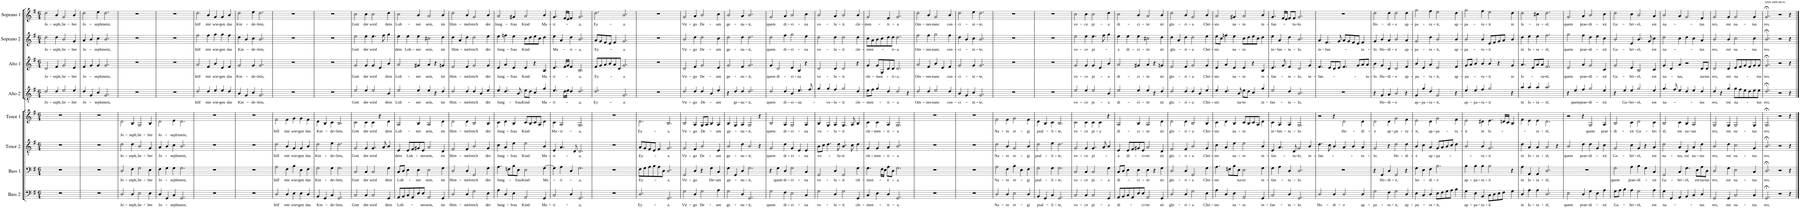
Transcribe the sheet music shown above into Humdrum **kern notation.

**kern	**text	**kern	**text	**kern	**text	**kern	**text	**kern	**text	**kern	**text	**kern	**text	**kern	**text
*part8	*part8	*part7	*part7	*part6	*part6	*part5	*part5	*part4	*part4	*part3	*part3	*part2	*part2	*part1	*part1
*staff8	*staff8	*staff7	*staff7	*staff6	*staff6	*staff5	*staff5	*staff4	*staff4	*staff3	*staff3	*staff2	*staff2	*staff1	*staff1
*I"Bass 2	*	*I"Bass 1	*	*I"Tenor 2	*	*I"Tenor 1	*	*I"Alto 2	*	*I"Alto 1	*	*I"Soprano 2	*	*I"Soprano 1	*
*I'B2	*	*I'B1	*	*I'T2	*	*I'T1	*	*I'A2	*	*I'A1	*	*I'S2	*	*I'S1	*
*clefF4	*	*clefF4	*	*clefGv2	*	*clefG2	*	*clefGv2	*	*clefG2	*	*clefG2	*	*clefG2	*
*Trd-7c-12	*	*Trd-7c-12	*	*	*	*	*	*Trd-7c-12	*	*Trd-7c-12	*	*Trd-7c-12	*	*Trd-7c-12	*
*k[f#]	*	*k[f#]	*	*k[f#]	*	*k[f#]	*	*k[f#]	*	*k[f#]	*	*k[f#]	*	*k[f#]	*
*M6/4	*	*M6/4	*	*M6/4	*	*M6/4	*	*M6/4	*	*M6/4	*	*M6/4	*	*M6/4	*
=1	=1	=1	=1	=1	=1	=1	=1	=1	=1	=1	=1	=1	=1	=1	=1
!	!	!	!	!	!	!	!	!	!LO:LY:b	!	!LO:LY:b	!	!LO:LY:b	!	!LO:LY:b
1.r	.	1.r	.	1.r	.	1.r	.	2d/	Jo-	2d/	Jo-	2dd\	Jo-	2dd\	Jo-
!	!	!	!	!	!	!	!	!	!LO:LY:b	!	!LO:LY:b	!	!LO:LY:b	!	!LO:LY:b
.	.	.	.	.	.	.	.	4d/	-seph,	4f#/	-seph,	4dd\	-seph,	4b/	-seph,
!	!	!	!	!	!	!	!	!	!LO:LY:b	!	!LO:LY:b	!	!LO:LY:b	!	!LO:LY:b
.	.	.	.	.	.	.	.	2e/	lie-	2g/	lie-	2b/	lie-	2g/	lie-
!	!	!	!	!	!	!	!	!	!LO:LY:b	!	!LO:LY:b	!	!LO:LY:b	!	!LO:LY:b
.	.	.	.	.	.	.	.	4e/	-ber	4e/	-ber	4g/	-ber	4b/	-ber
=2	=2	=2	=2	=2	=2	=2	=2	=2	=2	=2	=2	=2	=2	=2	=2
!	!	!	!	!	!	!	!	!	!LO:LY:b	!	!LO:LY:b	!	!LO:LY:b	!	!LO:LY:b
1.r	.	1.r	.	1.r	.	1.r	.	4d/	Jo-	4f#/	Jo-	4a/	Jo-	2dd\	Jo-
.	.	.	.	.	.	.	.	4G/	.	4g/	.	4b/	.	.	.
!	!	!	!	!	!	!	!	!	!LO:LY:b	!	!LO:LY:b	!	!LO:LY:b	!	!LO:LY:b
.	.	.	.	.	.	.	.	4c/	-seph	4g/	-seph	4cc\	-seph	4ee\	-seph
!	!	!	!	!	!	!	!	!	!LO:LY:b	!	!LO:LY:b	!	!LO:LY:b	!	!LO:LY:b
.	.	.	.	.	.	.	.	2.G/	mein,	2.g/	mein,	2.b/	mein,	2.dd\	mein,
=3	=3	=3	=3	=3	=3	=3	=3	=3	=3	=3	=3	=3	=3	=3	=3
!	!LO:LY:b	!	!LO:LY:b	!	!LO:LY:b	!	!LO:LY:b	!	!	!	!	!	!	!	!
2D/	Jo-	2D/	Jo-	2d\	Jo-	2d\	Jo-	1.r	.	1.r	.	1.r	.	1.r	.
!	!LO:LY:b	!	!LO:LY:b	!	!LO:LY:b	!	!LO:LY:b	!	!	!	!	!	!	!	!
4D/	-seph,	4F#\	-seph,	4d\	-seph,	4B/	-seph,	.	.	.	.	.	.	.	.
!	!LO:LY:b	!	!LO:LY:b	!	!LO:LY:b	!	!LO:LY:b	!	!	!	!	!	!	!	!
2E\	lie-	2G\	lie-	2B/	lie-	2G/	lie-	.	.	.	.	.	.	.	.
!	!LO:LY:b	!	!LO:LY:b	!	!LO:LY:b	!	!LO:LY:b	!	!	!	!	!	!	!	!
4E\	-ber	4E\	-ber	4G/	-ber	4B/	-ber	.	.	.	.	.	.	.	.
=4	=4	=4	=4	=4	=4	=4	=4	=4	=4	=4	=4	=4	=4	=4	=4
!	!LO:LY:b	!	!LO:LY:b	!	!LO:LY:b	!	!LO:LY:b	!	!	!	!	!	!	!	!
4D/	Jo-	4F#\	Jo-	4A/	Jo-	2d\	Jo-	1.r	.	1.r	.	1.r	.	1.r	.
4GG/	.	4G\	.	4B/	.	.	.	.	.	.	.	.	.	.	.
!	!LO:LY:b	!	!LO:LY:b	!	!LO:LY:b	!	!LO:LY:b	!	!	!	!	!	!	!	!
4C/	-seph	4G\	-seph	4c\	-seph	4e\	-seph	.	.	.	.	.	.	.	.
!	!LO:LY:b	!	!LO:LY:b	!	!LO:LY:b	!	!LO:LY:b	!	!	!	!	!	!	!	!
2.GG/	mein,	2.G\	mein,	2.B/	mein,	2.d\	mein,	.	.	.	.	.	.	.	.
=5	=5	=5	=5	=5	=5	=5	=5	=5	=5	=5	=5	=5	=5	=5	=5
!	!	!	!	!	!	!	!	!	!LO:LY:b	!	!LO:LY:b	!	!LO:LY:b	!	!LO:LY:b
1.r	.	1.r	.	1.r	.	1.r	.	2d/	hilf	2a/	hilf	2ff#\	hilf	2dd\	hilf
!	!	!	!	!	!	!	!	!	!LO:LY:b	!	!LO:LY:b	!	!LO:LY:b	!	!LO:LY:b
.	.	.	.	.	.	.	.	4d/	mir	4f#/	mir	4ff#\	mir	4b/	mir
!	!	!	!	!	!	!	!	!	!LO:LY:b	!	!LO:LY:b	!	!LO:LY:b	!	!LO:LY:b
.	.	.	.	.	.	.	.	4e/	wie-	4b/	wie-	4gg\	wie-	4g/	wie-
!	!	!	!	!	!	!	!	!	!LO:LY:b	!	!LO:LY:b	!	!LO:LY:b	!	!LO:LY:b
.	.	.	.	.	.	.	.	4e/	-gen	4e/	-gen	4gg\	-gen	4g/	-gen
!	!	!	!	!	!	!	!	!	!LO:LY:b	!	!LO:LY:b	!	!LO:LY:b	!	!LO:LY:b
.	.	.	.	.	.	.	.	4d/	das	4f#/	das	4ff#\	das	4b/	das
=6	=6	=6	=6	=6	=6	=6	=6	=6	=6	=6	=6	=6	=6	=6	=6
!	!	!	!	!	!	!	!	!	!LO:LY:b	!	!LO:LY:b	!	!LO:LY:b	!	!LO:LY:b
1.r	.	1.r	.	1.r	.	1.r	.	4B/	Kin-	2g/	Kin-	4dd\	Kin-	2dd\	Kin-
.	.	.	.	.	.	.	.	4G/	.	.	.	4b/	.	.	.
!	!	!	!	!	!	!	!	!	!LO:LY:b	!	!LO:LY:b	!	!LO:LY:b	!	!LO:LY:b
.	.	.	.	.	.	.	.	4c/	-de-	4g/	-de-	4cc\	-de-	4ee\	-de-
!	!	!	!	!	!	!	!	!	!LO:LY:b	!	!LO:LY:b	!	!LO:LY:b	!	!LO:LY:b
.	.	.	.	.	.	.	.	2.G/	-lein,	2.g/	-lein,	2.b/	-lein,	2.dd\	-lein,
=7	=7	=7	=7	=7	=7	=7	=7	=7	=7	=7	=7	=7	=7	=7	=7
!	!LO:LY:b	!	!LO:LY:b	!	!LO:LY:b	!	!LO:LY:b	!	!	!	!	!	!	!	!
2D/	hilf	2A\	hilf	2d\	hilf	2f#\	hilf	1.r	.	1.r	.	1.r	.	1.r	.
!	!LO:LY:b	!	!LO:LY:b	!	!LO:LY:b	!	!LO:LY:b	!	!	!	!	!	!	!	!
4D/	mir	4F#\	mir	4B/	mir	4f#\	mir	.	.	.	.	.	.	.	.
!	!LO:LY:b	!	!LO:LY:b	!	!LO:LY:b	!	!LO:LY:b	!	!	!	!	!	!	!	!
4E\	wie-	4B\	wie-	4G/	wie-	4g\	wie-	.	.	.	.	.	.	.	.
!	!LO:LY:b	!	!LO:LY:b	!	!LO:LY:b	!	!LO:LY:b	!	!	!	!	!	!	!	!
4E\	-gen	4E\	-gen	4G/	-gen	4g\	-gen	.	.	.	.	.	.	.	.
!	!LO:LY:b	!	!LO:LY:b	!	!LO:LY:b	!	!LO:LY:b	!	!	!	!	!	!	!	!
4D/	das	4F#\	das	4B/	das	4f#\	das	.	.	.	.	.	.	.	.
=8	=8	=8	=8	=8	=8	=8	=8	=8	=8	=8	=8	=8	=8	=8	=8
!	!LO:LY:b	!	!LO:LY:b	!	!LO:LY:b	!	!LO:LY:b	!	!	!	!	!	!	!	!
4BB/	Kin-	2G\	Kin-	2d\	Kin-	4d\	Kin-	1.r	.	1.r	.	1.r	.	1.r	.
4GG/	.	.	.	.	.	4B/	.	.	.	.	.	.	.	.	.
!	!LO:LY:b	!	!LO:LY:b	!	!LO:LY:b	!	!LO:LY:b	!	!	!	!	!	!	!	!
4C/	-de-	4G\	-de-	4e\	-de-	4c\	-de-	.	.	.	.	.	.	.	.
!	!LO:LY:b	!	!LO:LY:b	!	!LO:LY:b	!	!LO:LY:b	!	!	!	!	!	!	!	!
2.GG/	-lein,	2.G\	-lein,	2.d\	-lein,	2.B/	-lein,	.	.	.	.	.	.	.	.
=9	=9	=9	=9	=9	=9	=9	=9	=9	=9	=9	=9	=9	=9	=9	=9
!	!LO:LY:b	!	!LO:LY:b	!	!LO:LY:b	!	!LO:LY:b	!	!LO:LY:b	!	!LO:LY:b	!	!LO:LY:b	!	!LO:LY:b
2C/	Gott	2C/	Gott	2G/	Gott	2c\	Gott	2e/	Gott	2g/	Gott	2ee\	Gott	2cc\	Gott
!	!LO:LY:b	!	!LO:LY:b	!	!LO:LY:b	!	!LO:LY:b	!	!LO:LY:b	!	!LO:LY:b	!	!LO:LY:b	!	!LO:LY:b
4C/	der	4C/	der	4G/	der	4c\	der	4e/	der	4g/	der	4ee\	der	4cc\	der
!	!LO:LY:b	!	!LO:LY:b	!	!LO:LY:b	!	!LO:LY:b	!	!LO:LY:b	!	!LO:LY:b	!	!LO:LY:b	!	!LO:LY:b
2C/	wird	2C/	wird	4.G/	wird	4c\	wird	2e/	wird	4g/	wird	4.ee\	wird	2cc\	wird
.	.	.	.	.	.	4r	.	.	.	4e/	.	.	.	.	.
.	.	.	.	8A/	.	.	.	.	.	.	.	8ff#\	.	.	.
!	!LO:LY:b	!	!LO:LY:b	!	!	!	!LO:LY:b	!	!LO:LY:b	!	!LO:LY:b	!	!	!	!LO:LY:b
4GG/	dein	4G\	dein	4B/	.	4d\	dein	4B/	dein	4b/	dein	4gg\	.	4dd\	dein
=10	=10	=10	=10	=10	=10	=10	=10	=10	=10	=10	=10	=10	=10	=10	=10
!	!LO:LY:b	!	!LO:LY:b	!	!LO:LY:b	!	!LO:LY:b	!	!LO:LY:b	!	!LO:LY:b	!	!LO:LY:b	!	!LO:LY:b
8AA/L	Loh-	8C/L	Loh-	4E/	dein	2A/	Loh-	2e/	Loh-	2a/	Loh-	4ee\	dein	2cc\	Loh-
8BB/	.	8D/J	.	.	.	.	.	.	.	.	.	.	.	.	.
!	!	!	!	!	!LO:LY:b	!	!	!	!	!	!	!	!LO:LY:b	!	!
8C/	.	4E\	.	8E/L	Loh-	.	.	.	.	.	.	4ee\	Loh-	.	.
8AA/	.	.	.	8F#/	.	.	.	.	.	.	.	.	.	.	.
!	!	!	!LO:LY:b	!	!	!	!LO:LY:b	!	!LO:LY:b	!	!LO:LY:b	!	!LO:LY:b	!	!LO:LY:b
8E/	.	4E\	-ner	8G#X/	.	4B/	-ner	4e/	-ner	4g#X/	-ner	4ee\	-ner	4b/	-ner
!	!LO:LY:b	!	!	!	!LO:LY:b	!	!	!	!	!	!	!	!	!	!
8E/J	-ner	.	.	8E/J	-ner	.	.	.	.	.	.	.	.	.	.
!	!LO:LY:b	!	!LO:LY:b	!	!LO:LY:b	!	!LO:LY:b	!	!LO:LY:b	!	!LO:LY:b	!	!LO:LY:b	!	!LO:LY:b
2AA/	sein,	2E\	sein,	2A/	sein,	2A/	sein,	4e/	sein,	4a/	sein,	2cc#X\	sein,	2a/	sein,
.	.	.	.	.	.	.	.	4r	.	4r	.	.	.	.	.
!	!LO:LY:b	!	!LO:LY:b	!	!LO:LY:b	!	!LO:LY:b	!	!LO:LY:b	!	!LO:LY:b	!	!LO:LY:b	!	!LO:LY:b
4GG/	im	4G\	im	4D/	im	4d\	im	4d/	im	4gn/	im	4dd\	im	4b/	im
=11	=11	=11	=11	=11	=11	=11	=11	=11	=11	=11	=11	=11	=11	=11	=11
!	!LO:LY:b	!	!LO:LY:b	!	!LO:LY:b	!	!LO:LY:b	!	!LO:LY:b	!	!LO:LY:b	!	!LO:LY:b	!	!LO:LY:b
2D/	Him-	2D/	Him-	2F#/	Him-	2d\	Him-	2d/	Him-	2f#/	Him-	4dd\	Him-	2dd\	Him-
.	.	.	.	.	.	.	.	.	.	.	.	4a/	.	.	.
!	!LO:LY:b	!	!LO:LY:b	!	!LO:LY:b	!	!LO:LY:b	!	!LO:LY:b	!	!LO:LY:b	!	!LO:LY:b	!	!LO:LY:b
4D/	-mel	4D/	-mel	4F#/	-mel	4d\	-mel	4d/	-mel	4f#/	-mel	4dd\	-mel	4b/	-mel
!	!LO:LY:b	!	!LO:LY:b	!	!LO:LY:b	!	!LO:LY:b	!	!LO:LY:b	!	!LO:LY:b	!	!LO:LY:b	!	!LO:LY:b
2G\	reich	2GG/	reich	2B/	reich	2B/	reich	4d/	reich	2g/	reich	2dd\	reich	2g/	reich
.	.	.	.	.	.	.	.	4B/	.	.	.	.	.	.	.
!	!LO:LY:b	!	!LO:LY:b	!	!LO:LY:b	!	!LO:LY:b	!	!LO:LY:b	!	!LO:LY:b	!	!LO:LY:b	!	!LO:LY:b
4E\	der	4G\	der	4G/	der	4B/	der	4e/	der	4g/	der	4ee\	der	4b/	der
=12	=12	=12	=12	=12	=12	=12	=12	=12	=12	=12	=12	=12	=12	=12	=12
!	!LO:LY:b	!	!LO:LY:b	!	!LO:LY:b	!	!LO:LY:b	!	!LO:LY:b	!	!LO:LY:b	!	!LO:LY:b	!	!LO:LY:b
4A\	Jung-	4.A\	Jung-	4c\	Jung-	4c\	Jung-	4e/	Jung-	4e/	Jung-	4ee\	Jung-	2a/	Jung-
4D/	.	.	.	4A/	.	4d\	.	4.d/	.	4a/	.	4ffn\	.	.	.
.	.	8Fn\L	.	.	.	.	.	.	.	.	.	.	.	.	.
!	!LO:LY:b	!	!	!	!LO:LY:b	!	!LO:LY:b	!	!	!	!LO:LY:b	!	!LO:LY:b	!	!LO:LY:b
4E\	-frau	8B\	.	4e\	-frau	4B/	-frau	.	.	4e/	-frau	4ee\	-frau	4g#X/	-frau
!	!	!	!LO:LY:b	!	!	!	!	!	!LO:LY:b	!	!	!	!	!	!
.	.	8E\J	-frau	.	.	.	.	8B/	-frau	.	.	.	.	.	.
!	!LO:LY:b	!	!LO:LY:b	!	!LO:LY:b	!	!LO:LY:b	!	!LO:LY:b	!	!LO:LY:b	!	!LO:LY:b	!	!LO:LY:b
2AA/	Kind	2E\	Kind	2e\	Kind	8c/L	Kind	8e\L	Kind	4e/	Kind	8cc\L	Kind	2a/	Kind
.	.	.	.	.	.	8B/	.	8d\J	.	.	.	8dd\	.	.	.
.	.	.	.	.	.	8c/	.	4c/	.	4r	.	8ee\	.	.	.
.	.	.	.	.	.	8A/J	.	.	.	.	.	8cc\J	.	.	.
!	!LO:LY:b	!	!LO:LY:b	!	!LO:LY:b	!	!	!	!LO:LY:b	!	!LO:LY:b	!	!	!	!LO:LY:b
4GG/	Ma-	[4G\	Ma-	4B/	Ma-	4d\	.	4g/	Ma-	4B/	Ma-	4dd\	.	4b/	Ma-
=13	=13	=13	=13	=13	=13	=13	=13	=13	=13	=13	=13	=13	=13	=13	=13
!	!LO:LY:b	!	!	!	!LO:LY:b	!	!LO:LY:b	!	!LO:LY:b	!	!LO:LY:b	!	!LO:LY:b	!	!LO:LY:b
2C/	-ri-	4G\]	.	4E/	-ri-	4c\	Ma-	4.e/	-ri-	4.e/	-ri-	4ee\	Ma-	4.g/	-ri-
!	!	!	!LO:LY:b	!	!	!	!LO:LY:b	!	!	!	!	!	!	!	!
.	.	4A\	-ri-	4.A/	.	2A/	-ri-	.	.	.	.	4a/	.	.	.
.	.	.	.	.	.	.	.	16d\LL	.	16f#/LL	.	.	.	16f#/LL	.
.	.	.	.	.	.	.	.	16e\JJ	.	16g/JJ	.	.	.	16e/JJ	.
!	!	!	!	!	!	!	!	!	!	!	!	!	!LO:LY:b	!	!
4D/	.	4D/	.	.	.	.	.	4d/	.	4f#/	.	4dd\	-ri-	4f#/	.
.	.	.	.	8D/	.	.	.	.	.	.	.	.	.	.	.
!	!LO:LY:b	!	!LO:LY:b	!	!LO:LY:b	!	!LO:LY:b	!	!LO:LY:b	!	!LO:LY:b	!	!LO:LY:b	!	!LO:LY:b
2.GG/	-a,	2.G\	-a,	2.D/	-a,	2.G/	-a,	2.d/	-a,	2.B/	-a,	2.b/	-a,	2.g/	-a,
=14	=14	=14	=14	=14	=14	=14	=14	=14	=14	=14	=14	=14	=14	=14	=14
!	!	!	!	!	!	!	!	!	!LO:LY:b	!	!LO:LY:b	!	!LO:LY:b	!	!LO:LY:b
1.r	.	1.r	.	1.r	.	1.r	.	2.d/	Ey-	8f#/L	Ey-	8a/L	Ey-	2.dd\	Ey-
.	.	.	.	.	.	.	.	.	.	8g/	.	8g/	.	.	.
.	.	.	.	.	.	.	.	.	.	8a/	.	8f#/	.	.	.
.	.	.	.	.	.	.	.	.	.	8b/	.	8e/J	.	.	.
.	.	.	.	.	.	.	.	.	.	8a/	.	4f#/	.	.	.
.	.	.	.	.	.	.	.	.	.	8d/J	.	.	.	.	.
!	!	!	!	!	!	!	!	!	!LO:LY:b	!	!LO:LY:b	!	!LO:LY:b	!	!LO:LY:b
.	.	.	.	.	.	.	.	2.G/	-a.	2.g/	-a.	2.g/	-a.	2.b/	-a.
=15	=15	=15	=15	=15	=15	=15	=15	=15	=15	=15	=15	=15	=15	=15	=15
!	!LO:LY:b	!	!LO:LY:b	!	!LO:LY:b	!	!LO:LY:b	!	!	!	!	!	!	!	!
2.D/	Ey-	8F#\L	Ey-	8A/L	Ey-	2.d\	Ey-	1.r	.	1.r	.	1.r	.	1.r	.
.	.	8G\	.	8G/	.	.	.	.	.	.	.	.	.	.	.
.	.	8A\	.	8F#/	.	.	.	.	.	.	.	.	.	.	.
.	.	8B\	.	8E/J	.	.	.	.	.	.	.	.	.	.	.
.	.	8A\	.	4F#/	.	.	.	.	.	.	.	.	.	.	.
.	.	8D\J	.	.	.	.	.	.	.	.	.	.	.	.	.
!	!LO:LY:b	!	!LO:LY:b	!	!LO:LY:b	!	!LO:LY:b	!	!	!	!	!	!	!	!
2.GG/	-a.	2.D/	-a.	2.G/	-a.	2.B/	-a.	.	.	.	.	.	.	.	.
=16	=16	=16	=16	=16	=16	=16	=16	=16	=16	=16	=16	=16	=16	=16	=16
!	!LO:LY:b	!	!LO:LY:b	!	!LO:LY:b	!	!LO:LY:b	!	!LO:LY:b	!	!LO:LY:b	!	!LO:LY:b	!	!LO:LY:b
2G\	Vir-	2GG/	Vir-	2G/	Vir-	2B/	Vir-	2d/	Vir-	2d/	Vir-	2b/	Vir-	2g/	Vir-
!	!LO:LY:b	!	!LO:LY:b	!	!LO:LY:b	!	!LO:LY:b	!	!LO:LY:b	!	!LO:LY:b	!	!LO:LY:b	!	!LO:LY:b
4D/	-go	4D/	-go	4F#/	-go	4A/	-go	4d/	-go	4f#/	-go	4dd\	-go	4a/	-go
!	!LO:LY:b	!	!	!	!LO:LY:b	!	!LO:LY:b	!	!LO:LY:b	!	!LO:LY:b	!	!LO:LY:b	!	!LO:LY:b
2G\	De-	4r	.	2B/	De-	8G/L	De-	4d/	De-	2g/	De-	2dd\	De-	2b/	De-
.	.	.	.	.	.	8A/J	.	.	.	.	.	.	.	.	.
!	!	!	!LO:LY:b	!	!	!	!	!	!	!	!	!	!	!	!
.	.	4G\	De-	.	.	4B/	.	4B/	.	.	.	.	.	.	.
!	!LO:LY:b	!	!LO:LY:b	!	!LO:LY:b	!	!LO:LY:b	!	!LO:LY:b	!	!LO:LY:b	!	!LO:LY:b	!	!LO:LY:b
4A\	-um	4C/	-um	4E/	-um	4A/	-um	4e/	-um	4e/	-um	4cc\	-um	4cc\	-um
=17	=17	=17	=17	=17	=17	=17	=17	=17	=17	=17	=17	=17	=17	=17	=17
!	!LO:LY:b	!	!LO:LY:b	!	!LO:LY:b	!	!LO:LY:b	!	!	!	!LO:LY:b	!	!LO:LY:b	!	!LO:LY:b
2G\	ge-	4G\	ge-	2B/	ge-	4B/	ge-	4r	.	2g/	ge-	2dd\	ge-	2b/	ge-
!	!	!	!	!	!	!	!	!	!LO:LY:b	!	!	!	!	!	!
.	.	4GG/	.	.	.	4G/	.	4d/	ge-	.	.	.	.	.	.
!	!LO:LY:b	!	!LO:LY:b	!	!LO:LY:b	!	!LO:LY:b	!	!LO:LY:b	!	!LO:LY:b	!	!LO:LY:b	!	!LO:LY:b
4D/	-nu-	4D/	-nu-	4d\	-nu-	4A/	-nu-	4d/	-nu-	4f#/	-nu-	4dd\	-nu-	4a/	-nu-
!	!LO:LY:b	!	!LO:LY:b	!	!LO:LY:b	!	!LO:LY:b	!	!LO:LY:b	!	!LO:LY:b	!	!LO:LY:b	!	!LO:LY:b
2.GG/	-it,	2.G\	-it,	2B/	-it,	2G/	-it,	2.d/	-it,	2.g/	-it,	2.dd\	-it,	2.b/	-it,
.	.	.	.	4r	.	4r	.	.	.	.	.	.	.	.	.
=18	=18	=18	=18	=18	=18	=18	=18	=18	=18	=18	=18	=18	=18	=18	=18
!	!LO:LY:b	!	!	!	!LO:LY:b	!	!LO:LY:b	!	!LO:LY:b	!	!LO:LY:b	!	!LO:LY:b	!	!LO:LY:b
2G\	quem	4r	.	2G/	quem	2B/	quem	2d/	quem	4g/	quem	2dd\	quem	2g/	quem
!	!	!	!LO:LY:b	!	!	!	!	!	!	!	!LO:LY:b	!	!	!	!
.	.	4G\	quem	.	.	.	.	.	.	2d/	di-	.	.	.	.
!	!LO:LY:b	!	!LO:LY:b	!	!LO:LY:b	!	!LO:LY:b	!	!LO:LY:b	!	!	!	!LO:LY:b	!	!LO:LY:b
4F#\	di-	4D/	di-	4d\	di-	4A/	di-	4d/	di-	.	.	4ff#\	di-	4a/	di-
!	!LO:LY:b	!	!LO:LY:b	!	!LO:LY:b	!	!LO:LY:b	!	!LO:LY:b	!	!LO:LY:b	!	!LO:LY:b	!	!LO:LY:b
2E\	-vi-	2G\	-vi-	4G/	-vi-	2G/	-vi-	4B/	-vi-	4e/	-vi-	2gg\	-vi-	2b/	-vi-
!	!	!	!	!	!	!	!	!	!LO:LY:b	!	!LO:LY:b	!	!	!	!
.	.	.	.	4E/	.	.	.	4.e/	-na-	4B/	-na	.	.	.	.
!	!LO:LY:b	!	!LO:LY:b	!	!LO:LY:b	!	!LO:LY:b	!	!	!	!	!	!LO:LY:b	!	!LO:LY:b
4C/	-na	4C/	-na	4E/	-na	4A/	-na	.	.	4r	.	4ee\	-na	4cc\	-na
.	.	.	.	.	.	.	.	8f#/	.	.	.	.	.	.	.
=19	=19	=19	=19	=19	=19	=19	=19	=19	=19	=19	=19	=19	=19	=19	=19
!	!LO:LY:b	!	!LO:LY:b	!	!LO:LY:b	!	!LO:LY:b	!	!	!	!LO:LY:b	!	!LO:LY:b	!	!LO:LY:b
2G\	vo-	2GG/	vo-	8B\L	vo-	4B/	vo-	4g/	.	2d/	vo-	2dd\	vo-	2b/	vo-
.	.	.	.	8c\J	.	.	.	.	.	.	.	.	.	.	.
!	!	!	!	!	!	!	!	!	!LO:LY:b	!	!	!	!	!	!
.	.	.	.	4.d\	.	4G/	.	4g/	-vo-	.	.	.	.	.	.
!	!LO:LY:b	!	!LO:LY:b	!	!	!	!LO:LY:b	!	!LO:LY:b	!	!LO:LY:b	!	!LO:LY:b	!	!LO:LY:b
4D/	-lu-	4D/	-lu-	.	.	4A/	-lu-	4f#/	-lu-	4d/	-lu-	4dd\	-lu-	4a/	-lu-
!	!	!	!	!	!LO:LY:b	!	!	!	!	!	!	!	!	!	!
.	.	.	.	8d\	-lu-	.	.	.	.	.	.	.	.	.	.
!	!LO:LY:b	!	!LO:LY:b	!	!LO:LY:b	!	!LO:LY:b	!	!LO:LY:b	!	!LO:LY:b	!	!LO:LY:b	!	!LO:LY:b
2G\	-it	2GG/	-it	4.B/	-it	4.G/	-it	2g/	-it	2d/	-it	2dd\	-it	2b/	-it
.	.	.	.	8c\	.	8A/	.	.	.	.	.	.	.	.	.
!	!LO:LY:b	!	!LO:LY:b	!	!	!	!	!	!LO:LY:b	!	!	!	!LO:LY:b	!	!LO:LY:b
4GG/	cle-	4G\	cle-	4d\	.	4B/	.	4d/	cle-	4r	.	4dd\	cle-	4b/	cle-
=20	=20	=20	=20	=20	=20	=20	=20	=20	=20	=20	=20	=20	=20	=20	=20
!	!LO:LY:b	!	!LO:LY:b	!	!LO:LY:b	!	!LO:LY:b	!	!LO:LY:b	!	!LO:LY:b	!	!LO:LY:b	!	!LO:LY:b
4C/	-men-	4.G\	-men-	4G/	cle-	4c\	cle-	8e\L	-men-	4g/	cle-	8cc\L	-men-	2g/	-men-
.	.	.	.	.	.	.	.	8f#\J	.	.	.	8a\	.	.	.
!	!	!	!	!	!LO:LY:b	!	!LO:LY:b	!	!	!	!LO:LY:b	!	!	!	!
4E\	.	.	.	4G/	-men-	4c\	-men-	4g/	.	8g/L	-men-	8b\	.	.	.
.	.	16F#\LL	.	.	.	.	.	.	.	8G/	.	8cc\	.	.	.
.	.	16E\JJ	.	.	.	.	.	.	.	.	.	.	.	.	.
!	!LO:LY:b	!	!LO:LY:b	!	!LO:LY:b	!	!LO:LY:b	!	!LO:LY:b	!	!	!	!	!	!LO:LY:b
4D/	-ti-	8A\L	-ti-	4A/	-ti-	4A/	-ti-	4d/	-ti-	8d/	.	8dd\	.	4f#/	-ti-
!	!	!	!	!	!	!	!	!	!	!	!LO:LY:b	!	!LO:LY:b	!	!
.	.	8D\J	.	.	.	.	.	.	.	8d/J	-ti-	8dd\J	-ti-	.	.
!	!LO:LY:b	!	!LO:LY:b	!	!LO:LY:b	!	!LO:LY:b	!	!LO:LY:b	!	!LO:LY:b	!	!LO:LY:b	!	!LO:LY:b
2.GG/	-a.	2.G\	-a.	2.B/	-a.	2.G/	-a.	2d/	-a.	2.d/	-a.	2.dd\	-a.	2.g/	-a.
.	.	.	.	.	.	.	.	4r	.	.	.	.	.	.	.
=21	=21	=21	=21	=21	=21	=21	=21	=21	=21	=21	=21	=21	=21	=21	=21
!	!	!	!	!	!	!	!	!	!LO:LY:b	!	!LO:LY:b	!	!LO:LY:b	!	!LO:LY:b
1.r	.	1.r	.	1.r	.	1.r	.	2d/	Om-	2a/	Om-	2ff#\	Om-	2dd\	Om-
!	!	!	!	!	!	!	!	!	!LO:LY:b	!	!LO:LY:b	!	!LO:LY:b	!	!LO:LY:b
.	.	.	.	.	.	.	.	4d/	-nes	4f#/	-nes	4ff#\	-nes	4b/	-nes
!	!	!	!	!	!	!	!	!	!LO:LY:b	!	!LO:LY:b	!	!LO:LY:b	!	!LO:LY:b
.	.	.	.	.	.	.	.	2e/	nunc	4b/	nunc	2gg\	nunc	2g/	nunc
.	.	.	.	.	.	.	.	.	.	4e/	.	.	.	.	.
!	!	!	!	!	!	!	!	!	!LO:LY:b	!	!LO:LY:b	!	!LO:LY:b	!	!LO:LY:b
.	.	.	.	.	.	.	.	4d/	con-	4f#/	con-	4ff#\	con-	4b/	con-
=22	=22	=22	=22	=22	=22	=22	=22	=22	=22	=22	=22	=22	=22	=22	=22
!	!	!	!	!	!	!	!	!	!LO:LY:b	!	!LO:LY:b	!	!LO:LY:b	!	!LO:LY:b
1.r	.	1.r	.	1.r	.	1.r	.	4B/	-ci-	2g/	-ci-	4dd\	-ci-	2dd\	-ci-
.	.	.	.	.	.	.	.	4G/	.	.	.	4b/	.	.	.
!	!	!	!	!	!	!	!	!	!LO:LY:b	!	!LO:LY:b	!	!LO:LY:b	!	!LO:LY:b
.	.	.	.	.	.	.	.	4c/	-ni-	4g/	-ni-	4cc\	-ni-	4ee\	-ni-
!	!	!	!	!	!	!	!	!	!LO:LY:b	!	!LO:LY:b	!	!LO:LY:b	!	!LO:LY:b
.	.	.	.	.	.	.	.	2.G/	-te,	2.g/	-te,	2.b/	-te,	2.dd\	-te,
=23	=23	=23	=23	=23	=23	=23	=23	=23	=23	=23	=23	=23	=23	=23	=23
!	!LO:LY:b	!	!LO:LY:b	!	!LO:LY:b	!	!LO:LY:b	!	!	!	!	!	!	!	!
2D/	Na-	2A\	Na-	2d\	Na-	2f#\	Na-	1.r	.	1.r	.	1.r	.	1.r	.
!	!LO:LY:b	!	!LO:LY:b	!	!LO:LY:b	!	!LO:LY:b	!	!	!	!	!	!	!	!
4D/	-to	4F#\	-to	4B/	-to	4f#\	-to	.	.	.	.	.	.	.	.
!	!LO:LY:b	!	!LO:LY:b	!	!LO:LY:b	!	!LO:LY:b	!	!	!	!	!	!	!	!
2E\	re-	4B\	re-	2G/	re-	2g\	re-	.	.	.	.	.	.	.	.
.	.	4E\	.	.	.	.	.	.	.	.	.	.	.	.	.
!	!LO:LY:b	!	!LO:LY:b	!	!LO:LY:b	!	!LO:LY:b	!	!	!	!	!	!	!	!
4D/	-gi	4F#\	-gi	4B/	-gi	4f#\	-gi	.	.	.	.	.	.	.	.
=24	=24	=24	=24	=24	=24	=24	=24	=24	=24	=24	=24	=24	=24	=24	=24
!	!LO:LY:b	!	!LO:LY:b	!	!LO:LY:b	!	!LO:LY:b	!	!	!	!	!	!	!	!
4BB/	psal-	2G\	psal-	2d\	psal-	4d\	psal-	1.r	.	1.r	.	1.r	.	1.r	.
4GG/	.	.	.	.	.	4B/	.	.	.	.	.	.	.	.	.
!	!LO:LY:b	!	!LO:LY:b	!	!LO:LY:b	!	!LO:LY:b	!	!	!	!	!	!	!	!
4C/	-li-	4G\	-li-	4e\	-li-	4c\	-li-	.	.	.	.	.	.	.	.
!	!LO:LY:b	!	!LO:LY:b	!	!LO:LY:b	!	!LO:LY:b	!	!	!	!	!	!	!	!
2.GG/	-te,	2.G\	-te,	2.d\	-te,	2.B/	-te,	.	.	.	.	.	.	.	.
=25	=25	=25	=25	=25	=25	=25	=25	=25	=25	=25	=25	=25	=25	=25	=25
!	!LO:LY:b	!	!LO:LY:b	!	!LO:LY:b	!	!LO:LY:b	!	!LO:LY:b	!	!LO:LY:b	!	!LO:LY:b	!	!LO:LY:b
2C/	vo-	2C/	vo-	2G/	vo-	2c\	vo-	2e/	vo-	2g/	vo-	2ee\	vo-	2cc\	vo-
!	!LO:LY:b	!	!LO:LY:b	!	!LO:LY:b	!	!LO:LY:b	!	!LO:LY:b	!	!LO:LY:b	!	!LO:LY:b	!	!LO:LY:b
4C/	-ce	4C/	-ce	4G/	-ce	4c\	-ce	4e/	-ce	4g/	-ce	4ee\	-ce	4cc\	-ce
!	!LO:LY:b	!	!LO:LY:b	!	!LO:LY:b	!	!LO:LY:b	!	!LO:LY:b	!	!LO:LY:b	!	!LO:LY:b	!	!LO:LY:b
2C/	pi-	2C/	pi-	4.G/	pi-	4c\	pi-	2e/	pi-	4g/	pi-	4.ee\	pi-	2cc\	pi-
!	!	!	!	!	!	!	!LO:LY:b	!	!	!	!	!	!	!	!
.	.	.	.	.	.	4c\	-a	.	.	4e/	.	.	.	.	.
.	.	.	.	8A/	.	.	.	.	.	.	.	8ff#\	.	.	.
!	!LO:LY:b	!	!LO:LY:b	!	!	!	!	!	!LO:LY:b	!	!LO:LY:b	!	!	!	!LO:LY:b
4GG/	-a	4G\	-a	4B/	.	4r	.	4B/	-a	4b/	-a	4gg\	.	4dd\	-a
=26	=26	=26	=26	=26	=26	=26	=26	=26	=26	=26	=26	=26	=26	=26	=26
!	!LO:LY:b	!	!LO:LY:b	!	!LO:LY:b	!	!LO:LY:b	!	!LO:LY:b	!	!LO:LY:b	!	!LO:LY:b	!	!LO:LY:b
8AA/L	di-	8C/L	di-	4E/	-a	2A/	di-	2e/	di-	2a/	di-	4ee\	-a	2cc\	di-
8BB/	.	8D/J	.	.	.	.	.	.	.	.	.	.	.	.	.
!	!	!	!	!	!LO:LY:b	!	!	!	!	!	!	!	!LO:LY:b	!	!
8C/	.	4E\	.	8E/L	di-	.	.	.	.	.	.	4ee\	di-	.	.
8AA/	.	.	.	8F#/	.	.	.	.	.	.	.	.	.	.	.
!	!	!	!LO:LY:b	!	!	!	!LO:LY:b	!	!LO:LY:b	!	!LO:LY:b	!	!LO:LY:b	!	!LO:LY:b
8E/	.	4E\	-ci-	8G#X/	.	4B/	-ci-	4e/	-ci-	4g#X/	-ci-	4ee\	-ci-	4b/	-ci-
!	!LO:LY:b	!	!	!	!LO:LY:b	!	!	!	!	!	!	!	!	!	!
8E/J	-ci-	.	.	8E/J	-ci-	.	.	.	.	.	.	.	.	.	.
!	!LO:LY:b	!	!LO:LY:b	!	!LO:LY:b	!	!LO:LY:b	!	!LO:LY:b	!	!LO:LY:b	!	!LO:LY:b	!	!LO:LY:b
2AA/	-te:	4E\	-te:	2A/	-te:	2A/	-te:	4e/	-te:	4a/	-te:	2cc#X\	-te:	2a/	-te:
.	.	4r	.	.	.	.	.	4r	.	4r	.	.	.	.	.
!	!LO:LY:b	!	!LO:LY:b	!	!LO:LY:b	!	!LO:LY:b	!	!LO:LY:b	!	!LO:LY:b	!	!LO:LY:b	!	!LO:LY:b
4GG/	sit	4G\	sit	4D/	sit	4d\	sit	4d/	sit	4gn/	sit	4dd\	sit	4b/	sit
=27	=27	=27	=27	=27	=27	=27	=27	=27	=27	=27	=27	=27	=27	=27	=27
!	!LO:LY:b	!	!LO:LY:b	!	!LO:LY:b	!	!LO:LY:b	!	!LO:LY:b	!	!LO:LY:b	!	!LO:LY:b	!	!LO:LY:b
2D/	glo-	2D/	glo-	2F#/	glo-	2d\	glo-	2d/	glo-	2f#/	glo-	4dd\	glo-	2dd\	glo-
.	.	.	.	.	.	.	.	.	.	.	.	4a/	.	.	.
!	!LO:LY:b	!	!LO:LY:b	!	!LO:LY:b	!	!LO:LY:b	!	!LO:LY:b	!	!LO:LY:b	!	!LO:LY:b	!	!LO:LY:b
4D/	-ri-	4D/	-ri-	4F#/	-ri-	4d\	-ri-	4d/	-ri-	4f#/	-ri-	4dd\	-ri-	4b/	-ri-
!	!LO:LY:b	!	!LO:LY:b	!	!LO:LY:b	!	!LO:LY:b	!	!LO:LY:b	!	!LO:LY:b	!	!LO:LY:b	!	!LO:LY:b
2G\	-a	2GG/	-a	2B/	-a	2B/	-a	4d/	-a	2g/	-a	2dd\	-a	2g/	-a
.	.	.	.	.	.	.	.	4B/	.	.	.	.	.	.	.
!	!LO:LY:b	!	!LO:LY:b	!	!LO:LY:b	!	!LO:LY:b	!	!LO:LY:b	!	!LO:LY:b	!	!LO:LY:b	!	!LO:LY:b
4E\	Chri-	4G\	Chri-	4G/	Chri-	4B/	Chri-	4e/	Chri-	4g/	Chri-	4ee\	Chri-	4b/	Chri-
=28	=28	=28	=28	=28	=28	=28	=28	=28	=28	=28	=28	=28	=28	=28	=28
!	!LO:LY:b	!	!LO:LY:b	!	!LO:LY:b	!	!LO:LY:b	!	!LO:LY:b	!	!LO:LY:b	!	!LO:LY:b	!	!LO:LY:b
4A\	-sto	4.A\	-sto	4c\	-sto	4c\	-sto	4e/	-sto	4e/	-sto	8ee\L	-sto	2a/	-sto
.	.	.	.	.	.	.	.	.	.	.	.	8cc\J	.	.	.
4D/	.	.	.	4A/	.	4d\	.	4.d/	.	4a/	.	4ffn\	.	.	.
.	.	8Fn\L	.	.	.	.	.	.	.	.	.	.	.	.	.
!	!LO:LY:b	!	!	!	!LO:LY:b	!	!LO:LY:b	!	!	!	!LO:LY:b	!	!LO:LY:b	!	!LO:LY:b
4E\	na-	8B\	.	4e\	na-	4B/	na-	.	.	4e/	na-	4ee\	na-	4g#X/	na-
!	!	!	!LO:LY:b	!	!	!	!	!	!LO:LY:b	!	!	!	!	!	!
.	.	8E\J	na-	.	.	.	.	8B/	na-	.	.	.	.	.	.
!	!LO:LY:b	!	!LO:LY:b	!	!LO:LY:b	!	!LO:LY:b	!	!LO:LY:b	!	!LO:LY:b	!	!LO:LY:b	!	!LO:LY:b
2AA/	-to	2E\	-to	2e\	-to	8c/L	-to	8e\L	-to	4e/	-to	8cc\L	-to	2a/	-to
.	.	.	.	.	.	8B/	.	8d\J	.	.	.	8dd\	.	.	.
.	.	.	.	.	.	8c/	.	4c/	.	4r	.	8ee\	.	.	.
.	.	.	.	.	.	8A/J	.	.	.	.	.	8cc\J	.	.	.
!	!LO:LY:b	!	!LO:LY:b	!	!LO:LY:b	!	!	!	!LO:LY:b	!	!LO:LY:b	!	!	!	!LO:LY:b
4GG/	in-	4G\	in-	4B/	in-	4d\	.	4g/	in-	4B/	in-	4dd\	.	4b/	in-
=29	=29	=29	=29	=29	=29	=29	=29	=29	=29	=29	=29	=29	=29	=29	=29
!	!LO:LY:b	!	!LO:LY:b	!	!LO:LY:b	!	!LO:LY:b	!	!LO:LY:b	!	!LO:LY:b	!	!LO:LY:b	!	!LO:LY:b
2C/	-fan-	4G\	-fan-	4E/	-fan-	4c\	in-	2e/	-fan-	4.e/	-fan-	4ee\	in-	4.g/	-fan-
!	!	!	!	!	!	!	!LO:LY:b	!	!	!	!	!	!LO:LY:b	!	!
.	.	4A\	.	4.A/	.	4A/	-fan-	.	.	.	.	4a/	-fan-	.	.
.	.	.	.	.	.	.	.	.	.	8g/	.	.	.	16f#/LL	.
.	.	.	.	.	.	.	.	.	.	.	.	.	.	16e/JJ	.
!	!LO:LY:b	!	!LO:LY:b	!	!	!	!LO:LY:b	!	!LO:LY:b	!	!LO:LY:b	!	!LO:LY:b	!	!
4D/	-tu-	4D/	-tu-	.	.	4A/	-tu-	4d/	-tu-	4f#/	-tu-	4dd\	-tu-	8f#/L	.
!	!	!	!	!	!LO:LY:b	!	!	!	!	!	!	!	!	!	!LO:LY:b
.	.	.	.	8D/	-tu-	.	.	.	.	.	.	.	.	8f#/J	-tu-
!	!LO:LY:b	!	!LO:LY:b	!	!LO:LY:b	!	!LO:LY:b	!	!LO:LY:b	!	!LO:LY:b	!	!LO:LY:b	!	!LO:LY:b
2.GG/	-lo.	2.D/	-lo.	2G/	-lo,	2.G/	-lo.	2.B/	-lo,	2d/	-lo,	2.b/	-lo,	2.g/	-lo.
!	!	!	!	!	!LO:LY:b	!	!	!	!	!	!LO:LY:b	!	!	!	!
.	.	.	.	4B/	in-	.	.	.	.	4g/	in-	.	.	.	.
=30	=30	=30	=30	=30	=30	=30	=30	=30	=30	=30	=30	=30	=30	=30	=30
!	!LO:LY:b	!	!	!	!LO:LY:b	!	!	!	!	!	!LO:LY:b	!	!LO:LY:b	!	!
2D/	Ho-	1.r	.	4.d\	-fan-	2r	.	1.r	.	4.f#/	-fan-	4a/	in-	1.r	.
!	!	!	!	!	!	!	!	!	!	!	!	!	!LO:LY:b	!	!
.	.	.	.	.	.	.	.	.	.	.	.	4.f#/	-fan-	.	.
.	.	.	.	8c\	.	.	.	.	.	8e/L	.	.	.	.	.
!	!LO:LY:b	!	!	!	!	!	!	!	!	!	!	!	!	!	!
4D/	-di-	.	.	4B/	.	4r	.	.	.	8d/	.	.	.	.	.
.	.	.	.	.	.	.	.	.	.	8e/J	.	8g/	.	.	.
!	!LO:LY:b	!	!	!	!	!	!LO:LY:b	!	!	!	!	!	!	!	!
2D/	-e	.	.	4A/	.	2d\	Ho-	.	.	4.f#/	.	8a/L	.	.	.
.	.	.	.	.	.	.	.	.	.	.	.	8g/	.	.	.
.	.	.	.	4B/	.	.	.	.	.	.	.	8f#/	.	.	.
.	.	.	.	.	.	.	.	.	.	8g/L	.	8e/J	.	.	.
!	!LO:LY:b	!	!	!	!LO:LY:b	!	!LO:LY:b	!	!	!	!	!	!LO:LY:b	!	!
4D/	ap-	.	.	4A/	-tu-	4d\	-di-	.	.	8a/	.	4f#/	-tu-	.	.
!	!	!	!	!	!	!	!	!	!	!	!LO:LY:b	!	!	!	!
.	.	.	.	.	.	.	.	.	.	8a/J	-tu-	.	.	.	.
=31	=31	=31	=31	=31	=31	=31	=31	=31	=31	=31	=31	=31	=31	=31	=31
!	!LO:LY:b	!	!	!	!LO:LY:b	!	!LO:LY:b	!	!	!	!LO:LY:b	!	!LO:LY:b	!	!LO:LY:b
2G\	-pa-	4r	.	2G/	-lo.	2d\	-e	4r	.	4b\	-lo.	4g/	-lo.	2dd\	Ho-
!	!	!	!LO:LY:b	!	!	!	!	!	!LO:LY:b	!	!LO:LY:b	!	!LO:LY:b	!	!
.	.	4GG/	Ho-	.	.	.	.	4G/	Ho-	4g/	Ho-	4b/	Ho-	.	.
!	!LO:LY:b	!	!LO:LY:b	!	!	!	!LO:LY:b	!	!LO:LY:b	!	!LO:LY:b	!	!LO:LY:b	!	!LO:LY:b
4F#\	-ru-	4D/	-di-	4r	.	4d\	ap-	4A/	-di-	4d/	-di-	4a/	-di-	4dd\	-di-
!	!LO:LY:b	!	!LO:LY:b	!	!LO:LY:b	!	!LO:LY:b	!	!LO:LY:b	!	!LO:LY:b	!	!LO:LY:b	!	!LO:LY:b
2G\	-it,	2GG/	-e,	2d\	Ho-	2g\	-pa-	2B/	-e	2d/	-e	2b/	-e	2dd\	-e
!	!LO:LY:b	!	!	!	!LO:LY:b	!	!LO:LY:b	!	!	!	!LO:LY:b	!	!LO:LY:b	!	!LO:LY:b
4D/	ap-	4r	.	4d\	-di-	4f#\	-ru-	4r	.	4f#/	ap-	4a/	ap-	4dd\	ap-
=32	=32	=32	=32	=32	=32	=32	=32	=32	=32	=32	=32	=32	=32	=32	=32
!	!LO:LY:b	!	!LO:LY:b	!	!LO:LY:b	!	!LO:LY:b	!	!LO:LY:b	!	!LO:LY:b	!	!LO:LY:b	!	!LO:LY:b
4E\	-pa-	4G\	ho-	4B/	-e	2e\	-it,	4G/	ap-	4b/	-pa-	2g/	-pa-	2gg\	-pa-
!	!	!	!	!	!	!	!	!	!LO:LY:b	!	!	!	!	!	!
4C/	.	4E\	.	4c\	.	.	.	4g/	-pa-	4e/	.	.	.	.	.
!	!LO:LY:b	!	!LO:LY:b	!	!LO:LY:b	!	!LO:LY:b	!	!LO:LY:b	!	!LO:LY:b	!	!LO:LY:b	!	!LO:LY:b
4D/	-ru-	4F#\	-di-	4A/	ap-	4d\	ap-	4d/	-ru-	4a/	-ru-	4dd\	-ru-	4ff#\	-ru-
!	!LO:LY:b	!	!LO:LY:b	!	!LO:LY:b	!	!LO:LY:b	!	!LO:LY:b	!	!LO:LY:b	!	!LO:LY:b	!	!LO:LY:b
8E\L	-it,	2.B\	-e	8G/L	-pa-	2g\	-pa-	2G/	-it,	2e/	-it,	2b/	-it,	2ee\	-it,
8F#\	.	.	.	8A/	.	.	.	.	.	.	.	.	.	.	.
8G\	.	.	.	8B/	.	.	.	.	.	.	.	.	.	.	.
8A\J	.	.	.	8c/J	.	.	.	.	.	.	.	.	.	.	.
!	!	!	!	!	!	!	!LO:LY:b	!	!	!	!LO:LY:b	!	!LO:LY:b	!	!LO:LY:b
4B\	.	.	.	4d\	.	4f#\	-ru-	4r	.	4f#/	ap-	4b/	ap-	4dd\	ap-
=33	=33	=33	=33	=33	=33	=33	=33	=33	=33	=33	=33	=33	=33	=33	=33
!	!LO:LY:b	!	!LO:LY:b	!	!	!	!LO:LY:b	!	!LO:LY:b	!	!LO:LY:b	!	!LO:LY:b	!	!LO:LY:b
4G\	ap-	4B\	ap-	2B/	.	2e\	-it	4e/	ap-	8g/L	-pa-	2b/	-pa-	2gg\	-pa-
.	.	.	.	.	.	.	.	.	.	8a/J	.	.	.	.	.
!	!LO:LY:b	!	!LO:LY:b	!	!	!	!	!	!LO:LY:b	!	!	!	!	!	!
4E\	-pa-	4B\	-pa-	.	.	.	.	4e/	-pa-	4b/	.	.	.	.	.
!	!LO:LY:b	!	!LO:LY:b	!	!LO:LY:b	!	!LO:LY:b	!	!LO:LY:b	!	!LO:LY:b	!	!LO:LY:b	!	!LO:LY:b
4BB/	-ru-	4B\	-ru-	4B/	-ru-	4d#X\	in	4f#/	-ru-	4b/	-ru-	4b/	-ru-	4ff#\	-ru-
!	!LO:LY:b	!	!LO:LY:b	!	!LO:LY:b	!	!LO:LY:b	!	!LO:LY:b	!	!LO:LY:b	!	!LO:LY:b	!	!LO:LY:b
8C\L	-it	2B\	-it	2.G/	-it	4.e\	Is-	2g/	-it	4b/	-it	8e/L	-it	2ee\	-it
8D\	.	.	.	.	.	.	.	.	.	.	.	8f#/	.	.	.
8E\	.	.	.	.	.	.	.	.	.	4r	.	8g/	.	.	.
8F#\J	.	.	.	.	.	16dn/LL	.	.	.	.	.	8a/J	.	.	.
.	.	.	.	.	.	16c/JJ	.	.	.	.	.	.	.	.	.
!	!	!	!	!	!	!	!	!	!	!	!LO:LY:b	!	!	!	!LO:LY:b
4G\	.	4r	.	.	.	4B/	.	4r	.	4g/	in	4b/	.	4dd\	in
=34	=34	=34	=34	=34	=34	=34	=34	=34	=34	=34	=34	=34	=34	=34	=34
!	!LO:LY:b	!	!LO:LY:b	!	!LO:LY:b	!	!	!	!LO:LY:b	!	!LO:LY:b	!	!LO:LY:b	!	!LO:LY:b
4D/	in	4A\	in	4d\	in	4f#\	.	4a/	in	4.a/	Is-	4dd\	in	2dd\	Is-
!	!LO:LY:b	!	!LO:LY:b	!	!LO:LY:b	!	!	!	!LO:LY:b	!	!	!	!LO:LY:b	!	!
4A\	Is-	4AA/	Is-	4A/	Is-	4e\	.	4a/	Is-	.	.	4ee\	Is-	.	.
.	.	.	.	.	.	.	.	.	.	8e/L	.	.	.	.	.
!	!LO:LY:b	!	!LO:LY:b	!	!LO:LY:b	!	!LO:LY:b	!	!LO:LY:b	!	!	!	!LO:LY:b	!	!LO:LY:b
4A\	-ra-	4AA/	-ra-	4A/	-ra-	4e\	-ra-	4a/	-ra-	8a/	.	4ee\	-ra-	4cc#X\	-ra-
!	!	!	!	!	!	!	!	!	!	!	!LO:LY:b	!	!	!	!
.	.	.	.	.	.	.	.	.	.	8a/J	-ra-	.	.	.	.
!	!LO:LY:b	!	!LO:LY:b	!	!LO:LY:b	!	!LO:LY:b	!	!LO:LY:b	!	!LO:LY:b	!	!LO:LY:b	!	!LO:LY:b
2.D/	-el,	2.D/	-el,	2A/	-el,	2.d\	-el,	2.a/	-el,	2.f#/	-el,	2.ff#\	-el,	2.dd\	-el,
.	.	.	.	4r	.	.	.	.	.	.	.	.	.	.	.
=35	=35	=35	=35	=35	=35	=35	=35	=35	=35	=35	=35	=35	=35	=35	=35
!	!LO:LY:b	!	!	!	!LO:LY:b	!	!	!	!	!	!LO:LY:b	!	!LO:LY:b	!	!LO:LY:b
2E\	quem	1.r	.	2B/	quem	2r	.	4r	.	2e/	quem	2gg\	quem	2g/	quem
!	!	!	!	!	!	!	!	!	!LO:LY:b	!	!	!	!	!	!
.	.	.	.	.	.	.	.	4e/	quem	.	.	.	.	.	.
!	!LO:LY:b	!	!	!	!LO:LY:b	!	!	!	!LO:LY:b	!	!LO:LY:b	!	!LO:LY:b	!	!LO:LY:b
4D/	prae-	.	.	4d\	prae-	4r	.	4f#/	prae-	4a/	prae-	4ff#\	prae-	4a/	prae-
!	!LO:LY:b	!	!	!	!LO:LY:b	!	!LO:LY:b	!	!LO:LY:b	!	!LO:LY:b	!	!LO:LY:b	!	!LO:LY:b
4G\	-di-	.	.	4d\	-di-	2G/	quem	2g/	-di-	2g/	-di-	4dd\	-di-	2b/	-di-
4E\	.	.	.	4G/	.	.	.	.	.	.	.	4ee\	.	.	.
!	!LO:LY:b	!	!	!	!LO:LY:b	!	!LO:LY:b	!	!LO:LY:b	!	!LO:LY:b	!	!LO:LY:b	!	!LO:LY:b
4A\	-xit	.	.	4c\	-xit	4A/	prae-	4e/	-xit	4c/	-xit	4cc\	-xit	4cc\	-xit
=36	=36	=36	=36	=36	=36	=36	=36	=36	=36	=36	=36	=36	=36	=36	=36
!	!LO:LY:b	!	!LO:LY:b	!	!LO:LY:b	!	!LO:LY:b	!	!	!	!LO:LY:b	!	!LO:LY:b	!	!LO:LY:b
8G\L	Ga-	2G\	quem	2G/	Ga-	2B/	-di-	4r	.	2g/	Ga-	2b/	Ga-	2dd\	Ga-
8A\J	.	.	.	.	.	.	.	.	.	.	.	.	.	.	.
!	!	!	!	!	!	!	!	!	!LO:LY:b	!	!	!	!	!	!
4B\	.	.	.	.	.	.	.	4e/	Ga-	.	.	.	.	.	.
!	!LO:LY:b	!	!LO:LY:b	!	!LO:LY:b	!	!LO:LY:b	!	!LO:LY:b	!	!LO:LY:b	!	!LO:LY:b	!	!LO:LY:b
4A\	-bri-	4A\	prae-	4c\	-bri-	4c\	-xit	4e/	-bri-	4e/	-bri-	4e/	-bri-	4cc\	-bri-
!	!LO:LY:b	!	!LO:LY:b	!	!LO:LY:b	!	!LO:LY:b	!	!LO:LY:b	!	!LO:LY:b	!	!LO:LY:b	!	!LO:LY:b
2G\	-el,	4B\	-di-	4G/	-el,	2d\	Ga-	2g/	-el,	2B/	-el,	4.b/	-el,	2b/	-el,
.	.	4G\	.	4r	.	.	.	.	.	.	.	.	.	.	.
.	.	.	.	.	.	.	.	.	.	.	.	8g/	.	.	.
!	!LO:LY:b	!	!LO:LY:b	!	!LO:LY:b	!	!LO:LY:b	!	!LO:LY:b	!	!LO:LY:b	!	!LO:LY:b	!	!LO:LY:b
4A\	est	4C/	-xit	4A/	est	4c\	-bri-	4e/	est	4c/	est	4cc\	est	4a/	est
=37	=37	=37	=37	=37	=37	=37	=37	=37	=37	=37	=37	=37	=37	=37	=37
!	!LO:LY:b	!	!LO:LY:b	!	!LO:LY:b	!	!LO:LY:b	!	!LO:LY:b	!	!LO:LY:b	!	!LO:LY:b	!	!LO:LY:b
4G\	na-	2GG/	Ga-	2d\	na-	2B/	-el,	4.g/	na-	4g/	na-	2dd\	na-	2b/	na-
4GG/	.	.	.	.	.	.	.	.	.	4d/	.	.	.	.	.
.	.	.	.	.	.	.	.	8f#/	.	.	.	.	.	.	.
!	!	!	!LO:LY:b	!	!LO:LY:b	!	!LO:LY:b	!	!	!	!LO:LY:b	!	!	!	!
4AA/	.	4C/	-bri-	4A/	-tus,	4c\	est	4e/	.	4a/	-tus,	4cc\	.	4a/	.
!	!	!	!LO:LY:b	!	!LO:LY:b	!	!LO:LY:b	!	!	!	!	!	!	!	!
4BB/	.	4.G\	-el,	4D/	est	4B/	na-	4d/	.	2r	.	4dd\	.	2g/	.
!	!	!	!	!	!LO:LY:b	!	!LO:LY:b	!	!	!	!	!	!	!	!
4C/	.	.	.	4A/	na-	2A/	-tus	4e/	.	.	.	4cc\	.	.	.
!	!	!	!LO:LY:b	!	!	!	!	!	!	!	!	!	!	!	!
.	.	8E\L	est	.	.	.	.	.	.	.	.	.	.	.	.
!	!LO:LY:b	!	!LO:LY:b	!	!LO:LY:b	!	!	!	!LO:LY:b	!	!LO:LY:b	!	!LO:LY:b	!	!LO:LY:b
4D/	-tus	8A\	na-	4d\	-tus	.	.	4d/	-tus	8d/L	na-	4a/	-tus	4f#/	-tus
!	!	!	!LO:LY:b	!	!	!	!	!	!	!	!LO:LY:b	!	!	!	!
.	.	8D\J	-tus	.	.	.	.	.	.	8d/J	-tus	.	.	.	.
=38	=38	=38	=38	=38	=38	=38	=38	=38	=38	=38	=38	=38	=38	=38	=38
!	!LO:LY:b	!	!LO:LY:b	!	!LO:LY:b	!	!LO:LY:b	!	!LO:LY:b	!	!LO:LY:b	!	!LO:LY:b	!	!LO:LY:b
2GG/	rex,	2D/	rex,	2B/	rex,	2G/	rex,	4d/	rex,	2d/	rex,	2b/	rex,	2g/	rex,
.	.	.	.	.	.	.	.	4r	.	.	.	.	.	.	.
!	!LO:LY:b	!	!LO:LY:b	!	!LO:LY:b	!	!LO:LY:b	!	!LO:LY:b	!	!LO:LY:b	!	!LO:LY:b	!	!LO:LY:b
4GG/	est	4G\	est	4d\	est	4G/	est	4g/	est	4d/	est	4b/	est	4g/	est
!	!LO:LY:b	!	!LO:LY:b	!	!LO:LY:b	!	!LO:LY:b	!	!LO:LY:b	!	!LO:LY:b	!	!LO:LY:b	!	!LO:LY:b
2C/	na-	2E\	na-	2c\	na-	2G/	na-	8g\L	na-	8e/L	na-	2cc\	na-	2g/	na-
.	.	.	.	.	.	.	.	8f#\	.	8f#/	.	.	.	.	.
.	.	.	.	.	.	.	.	8e\	.	8g/	.	.	.	.	.
.	.	.	.	.	.	.	.	8d\	.	8f#/	.	.	.	.	.
!	!LO:LY:b	!	!LO:LY:b	!	!LO:LY:b	!	!LO:LY:b	!	!	!	!	!	!LO:LY:b	!	!LO:LY:b
4C/	-tus	4C/	-tus	4G/	-tus	4G/	-tus	8e\	.	8g/	.	4cc\	-tus	4g/	-tus
!	!	!	!	!	!	!	!	!	!LO:LY:b	!	!LO:LY:b	!	!	!	!
.	.	.	.	.	.	.	.	8e\J	-tus	8g/J	-tus	.	.	.	.
=39	=39	=39	=39	=39	=39	=39	=39	=39	=39	=39	=39	=39	=39	=39	=39
!	!	!	!	!	!	!	!	!	!	!	!	!	!	!LO:TX:a:t=DSH 2009-08-01	!
!	!LO:LY:b	!	!LO:LY:b	!	!LO:LY:b	!	!LO:LY:b	!	!LO:LY:b	!	!LO:LY:b	!	!LO:LY:b	!	!LO:LY:b
2.GG;</	rex.	2.D;</	rex.	2.B;</	rex.	2.G;</	rex.	2.d;</	rex.	2.g;</	rex.	2.b;</	rex.	2.g;</	rex.
2r	.	2r	.	2r	.	2r	.	2r	.	2r	.	2r	.	2r	.
4r	.	4r	.	4r	.	4r	.	4r	.	4r	.	4r	.	4r	.
==	==	==	==	==	==	==	==	==	==	==	==	==	==	==	==
*-	*-	*-	*-	*-	*-	*-	*-	*-	*-	*-	*-	*-	*-	*-	*-
